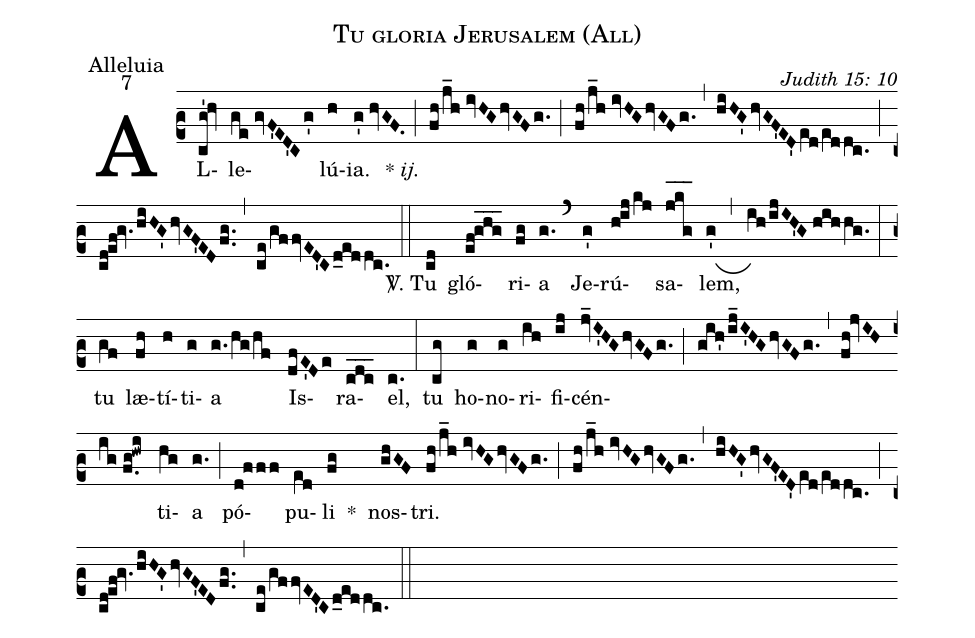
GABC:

name: Tu gloria Jerusalem (All);
office-part: Alleluia;
mode: 7;
commentary: Judith 15: 10;
%%
(c2) AL(cg'!hv)le(ge//gvF'ED'Cg')lú(h)ia.(g'//hvGF.) {*}~<i>ij.</i>(;) (fh/j_h//ivHGhvGFg.) (;) (fh/j_h//ivHGhvGFg.) (,) (hiHG'hvGF'ED'e[ll:1]d/e[ll:1]ddc.) (;) (cd!ef!gv.hiHG'hvGF'EDfg..) (,) (ce/gffvED'Cd_eddc.) (::)
<sp>V/</sp>. Tu(cd) gló(ef!ghg___)ri(fg)a(g.) (`) Je(g')rú(hijkj)sa(j_[hl:1]k_[hl:1]g_[hl:1])lem,(g'[ub:0;6mm]) (,) (ih/ijIH'G//hihhg.) (:)
tu(gf) læ(fh)tí(h)ti(g)a(g./hg/hf) Is(dfE'De)ra(cdc___)el,(c.) (:)
tu(cg) ho(g)no(g)ri(ih)fi(ij)cén(jv_I'HGhvGFg.)(;)(gih'/ij_I'HGhvGFg.)(,)(fh!jvIHig//f.g!hwi)ti(hg)a(g.) (;) pó(d!fff)pu(e[ll:1]d)li(fg) *()
nos(ghGF)tri.(fh/j_h//ivHGhvGFg.) (;) (fh/j_h//ivHGhvGFg.) (,) (hiHG'hvGF'ED'e[ll:1]d/e[ll:1]ddc.) (;) (cd!ef!gv.hiHG'hvGF'EDfg..) (,) (ce/gffvED'Cd_eddc.) (::)
